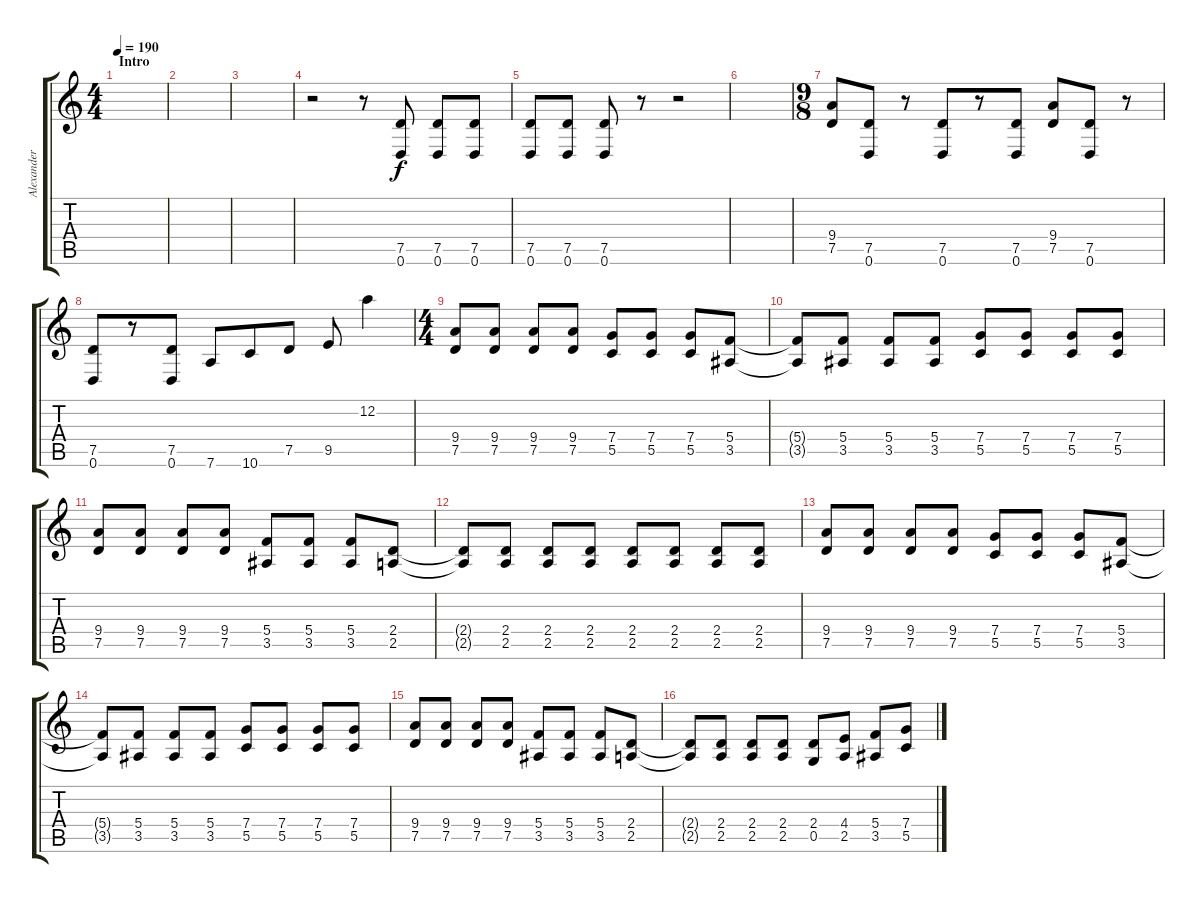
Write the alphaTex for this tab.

\track ("Alexander Kuoppala " "Alexander ") {instrument distortionguitar}
\staff {score tabs}
\tuning (D4 A3 F3 C3 G2 D2) {hide}
\ts (4 4)
\section ("" "Intro")
\tempo 190
\clef g2
\ks c
|
|
|
r.2 r.8 (7.5 0.6).8 (7.5 0.6).8 (7.5 0.6).8 |
(7.5 0.6).8 (7.5 0.6).8 (7.5 0.6).8 r.8 r.2 |
|
\ts (9 8)
(9.4 7.5).8 (7.5 0.6).8 r.8 (7.5 0.6).8 r.8 (7.5 0.6).8 (9.4 7.5).8 (7.5 0.6).8 r.8 |
(7.5 0.6).8 r.8 (7.5 0.6).8 7.6.8 10.6.8 7.5.8 9.5.8 12.2.4 |
\ts (4 4)
(9.4 7.5).8 (9.4 7.5).8 (9.4 7.5).8 (9.4 7.5).8 (7.4 5.5).8 (7.4 5.5).8 (7.4 5.5).8 (5.4 3.5).8 |
(5.4{t} 3.5{t}).8 (5.4 3.5).8 (5.4 3.5).8 (5.4 3.5).8 (7.4 5.5).8 (7.4 5.5).8 (7.4 5.5).8 (7.4 5.5).8 |
(9.4 7.5).8 (9.4 7.5).8 (9.4 7.5).8 (9.4 7.5).8 (5.4 3.5).8 (5.4 3.5).8 (5.4 3.5).8 (2.4 2.5).8 |
(2.4{t} 2.5{t}).8 (2.4 2.5).8 (2.4 2.5).8 (2.4 2.5).8 (2.4 2.5).8 (2.4 2.5).8 (2.4 2.5).8 (2.4 2.5).8 |
(9.4 7.5).8 (9.4 7.5).8 (9.4 7.5).8 (9.4 7.5).8 (7.4 5.5).8 (7.4 5.5).8 (7.4 5.5).8 (5.4 3.5).8 |
(5.4{t} 3.5{t}).8 (5.4 3.5).8 (5.4 3.5).8 (5.4 3.5).8 (7.4 5.5).8 (7.4 5.5).8 (7.4 5.5).8 (7.4 5.5).8 |
(9.4 7.5).8 (9.4 7.5).8 (9.4 7.5).8 (9.4 7.5).8 (5.4 3.5).8 (5.4 3.5).8 (5.4 3.5).8 (2.4 2.5).8 |
(2.4{t} 2.5{t}).8 (2.4 2.5).8 (2.4 2.5).8 (2.4 2.5).8 (2.4 0.5).8 (4.4 2.5).8 (5.4 3.5).8 (7.4 5.5).8
